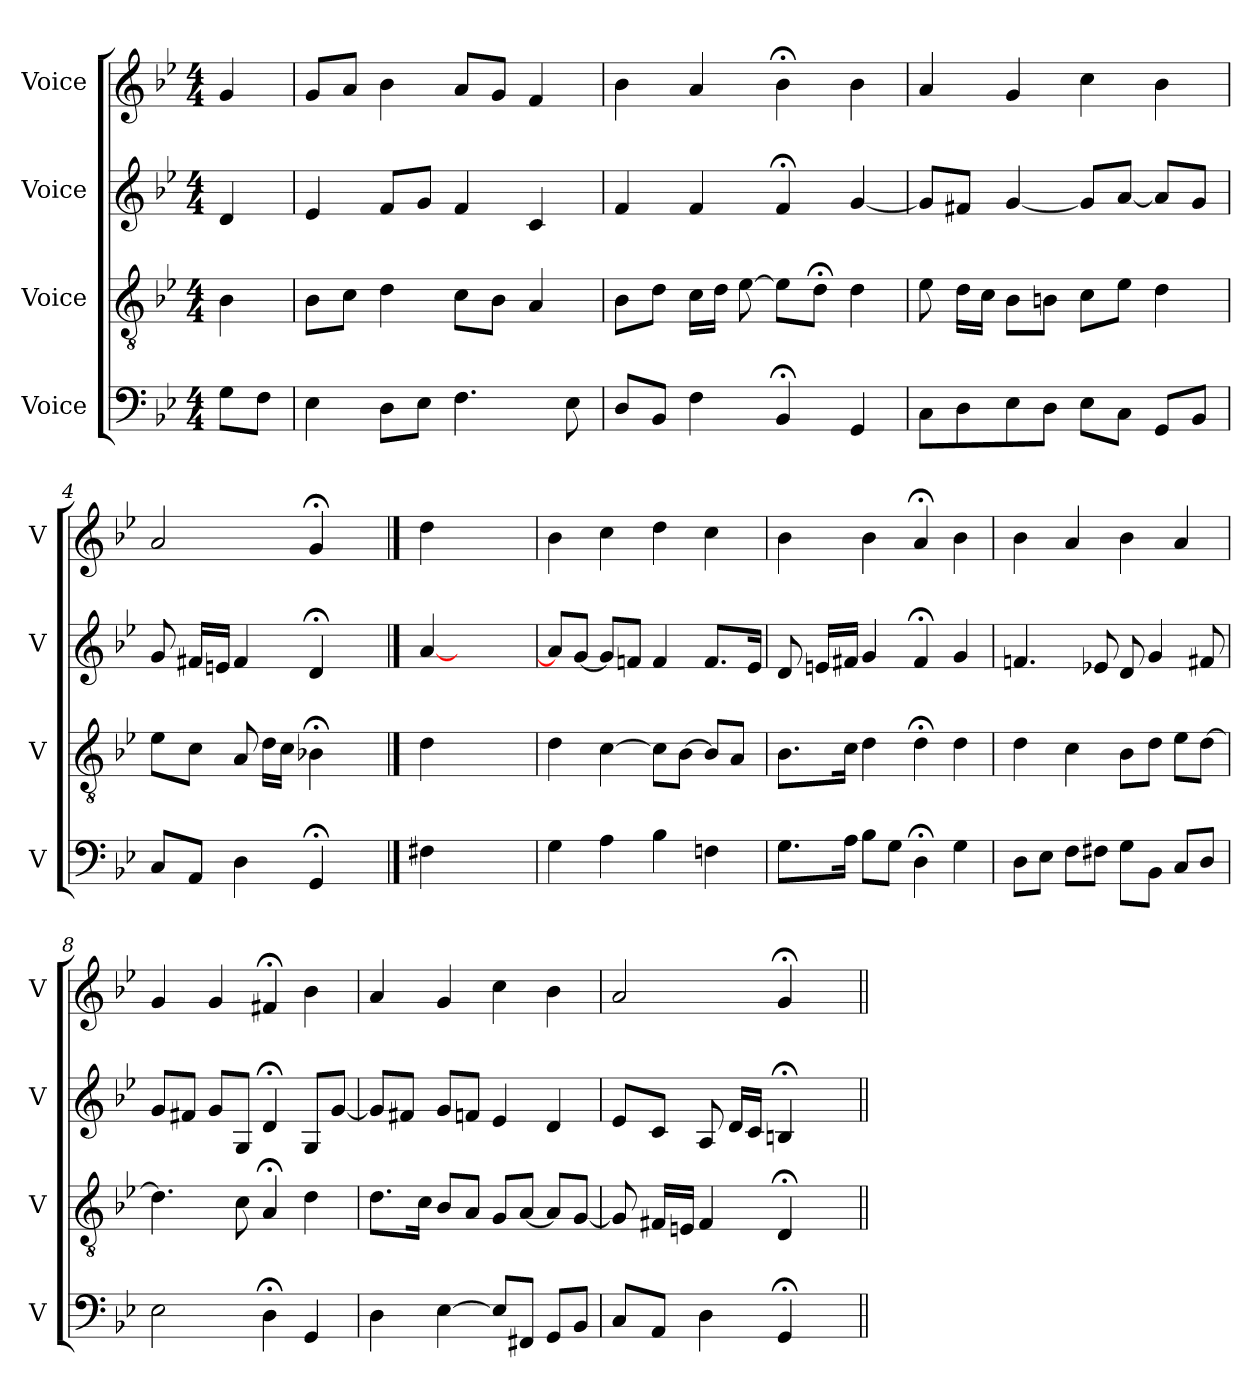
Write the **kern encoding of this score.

**kern	**kern	**kern	**kern
*part4	*part3	*part2	*part1
*staff4	*staff3	*staff2	*staff1
*I"Voice	*I"Voice	*I"Voice	*I"Voice
*I'V	*I'V	*I'V	*I'V
*clefF4	*clefGv2	*clefG2	*clefG2
*k[b-e-]	*k[b-e-]	*k[b-e-]	*k[b-e-]
*M4/4	*M4/4	*M4/4	*M4/4
*MM100	*MM100	*MM100	*MM100
=	=	=	=
8G\L	4B-\	4d/	4g/
8F\J	.	.	.
=1	=1	=1	=1
4E-\	8B-\L	4e-/	8g/L
.	8c\J	.	8a/J
8D\L	4d\	8f/L	4b-\
8E-\J	.	8g/J	.
4.F\	8c\L	4f/	8a/L
.	8B-\J	.	8g/J
.	4A/	4c/	4f/
8E-\	.	.	.
=2	=2	=2	=2
8D/L	8B-\L	4f/	4b-\
8BB-/J	8d\J	.	.
4F\	16c\LL	4f/	4a/
.	16d\JJ	.	.
.	[8e-\	.	.
4BB-;/	8e-\L]	4f;/	4b-;\
.	8d;\J	.	.
4GG/	4d\	[4g/	4b-\
=3	=3	=3	=3
8C\L	8e-\	8g/L]	4a/
8D\	16d\LL	8f#X/J	.
.	16c\JJ	.	.
8E-\	8B-\L	[4g/	4g/
8D\J	8Bn\J	.	.
8E-\L	8c\L	8g/L]	4cc\
8C\J	8e-\J	[8a/J	.
8GG/L	4d\	8a/L]	4b-\
8BB-/J	.	8g/J	.
!!LO:LB:g=z
=4	=4	=4	=4
8C/L	8e-\L	8g/	2a/
8AA/J	8c\J	16f#X/LL	.
.	.	16en/JJ	.
4D\	8A/	4f#/	.
.	16d\LL	.	.
.	16c\JJ	.	.
4GG;/	4B-X;\	4d;/	4g;/
4ryy	4ryy	4ryy	4ryy
==	==	==	==
4F#X\	4d\	[4a/	4dd\
2.ryy	2.ryy	2.ryy	2.ryy
=5	=5	=5	=5
4G\	4d\	8a/L]	4b-\
.	.	[8g/J	.
4A\	[4c\	8g/L]	4cc\
.	.	8fn/J	.
4B-\	8c\L]	4f/	4dd\
.	[8B-\J	.	.
4Fn\	8B-/L]	8.f/L	4cc\
.	8A/J	.	.
.	.	16e-/Jk	.
=6	=6	=6	=6
8.G\L	8.B-\L	8d/	4b-\
.	.	16en/LL	.
16A\Jk	16c\Jk	16f#X/JJ	.
8B-\L	4d\	4g/	4b-\
8G\J	.	.	.
4D;\	4d;\	4f#;/	4a;/
4G\	4d\	4g/	4b-\
!!LO:LB:g=z
=7	=7	=7	=7
8D\L	4d\	4.fn/	4b-\
8E-\J	.	.	.
8F\L	4c\	.	4a/
8F#X\J	.	8e-X/	.
8G\L	8B-\L	8d/	4b-\
8BB-\J	8d\J	4g/	.
8C/L	8e-\L	.	4a/
8D/J	[8d\J	8f#X/	.
=8	=8	=8	=8
2E-\	4.d\]	8g/L	4g/
.	.	8f#X/J	.
.	.	8g/L	4g/
.	8c\	8G/J	.
4D;\	4A;/	4d;/	4f#X;/
4GG/	4d\	8G/L	4b-\
.	.	[8g/J	.
=9	=9	=9	=9
4D\	8.d\L	8g/L]	4a/
.	.	8f#X/J	.
.	16c\Jk	.	.
[4E-\	8B-/L	8g/L	4g/
.	8A/J	8fn/J	.
8E-/L]	8G/L	4e-/	4cc\
8FF#X/J	[8A/J	.	.
8GG/L	8A/L]	4d/	4b-\
8BB-/J	[8G/J	.	.
=10	=10	=10	=10
8C/L	8G/]	8e-/L	2a/
8AA/J	16F#X/LL	8c/J	.
.	16En/JJ	.	.
4D\	4F#/	8A/	.
.	.	16d/LL	.
.	.	16c/JJ	.
4GG;/	4D;/	4Bn;/	4g;/
4ryy	4ryy	4ryy	4ryy
=||	=||	=||	=||
*-	*-	*-	*-
